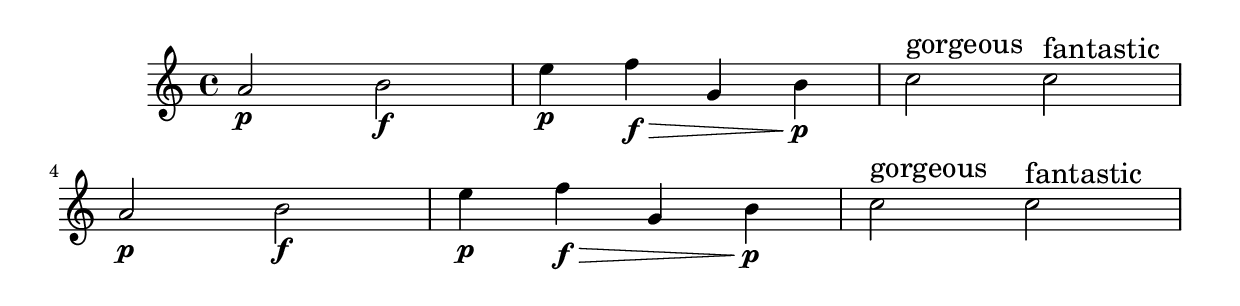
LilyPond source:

%% DO NOT EDIT this file manually; it is automatically
%% generated from LSR http://lsr.dsi.unimi.it
%% Make any changes in LSR itself, or in Documentation/snippets/new/ ,
%% and then run scripts/auxiliar/makelsr.py
%%
%% This file is in the public domain.
\version "2.14.2"

\header {
  lsrtags = "workaround, tweaks-and-overrides, spacing"

%% Translation of GIT committish: b482c3e5b56c3841a88d957e0ca12964bd3e64fa
  texidoces = "
Mediante el establecimiento de la propiedad @code{'Y-extent} a un valor
adecuado, todos los objetos @code{DynamicLineSpanner} (reguladores e
indicaciones dinámicas textuales) se pueden alinear con un punto de
referencia común, independientemente de sus dimensiones.  De esta
manera, todos los elementos estarán alineados verticalmente,
produciendo así un resultado más satisfactorio.

Se usa una idea similar para alinear las inscripciones de texto a lo
largo de su línea de base.

"
  doctitlees = "Indicaciones dinámicas y textuales alineadas verticalmente"


%% Translation of GIT committish: 0a868be38a775ecb1ef935b079000cebbc64de40
texidocde = "
Indem man die @code{'Y-extent}-Eigenschaft auf einen passenden Wert setzt,
können alle @code{DynamicLineSpanner}-Objekte (Crescendo-Klammern und
Dynamik-Texte)  (hairpins and dynamic texts) unabhängig von ihrer
wirklichen Ausdehnung an einem gemeinsamen Referenzpunkt ausgerichtet werden.
Auf diese Weise ist jedes Element vertikal ausgerichtet und der Notensatz
sieht ansprechender aus.

Die gleiche Idee wird benutzt, um Textbeschriftungen an ihrer
Grundlinie auszurichten.

"
  doctitlede = "Vertikale Ausrichtung von Dynamik und Textbeschriftung beeinflussen"

%% Translation of GIT committish: 217cd2b9de6e783f2a5c8a42be9c70a82195ad20
  texidocfr = "
Vous pourrez, en jouant sur la propriété @code{'Y-extent}, aligner les
différents objets @code{DynamicLineSpanner} (souflets ou textuels)
quelle que soit leur étendue, par rapport à un même point de référence.
Tous les éléments seront alors centrés sur une même ligne, ce qui sera
visuellement plus agréable.

C'est le même principe qui sert à aligner les indications textuelles sur
une ligne de référence.

"
  doctitlefr = "Alignement vertical des nuances indications textuelles"


  texidoc = "
By setting the @code{'Y-extent} property to a suitable value, all
@code{DynamicLineSpanner} objects (hairpins and dynamic texts) can be
aligned to a common reference point, regardless of their actual extent.
This way, every element will be vertically aligned, thus producing a
more pleasing output.

The same idea is used to align the text scripts along their baseline.

"
  doctitle = "Vertically aligned dynamics and textscripts"
} % begin verbatim


music = \relative c' {
  a'2\p b\f
  e4\p f\f\> g, b\p
  c2^\markup { \huge gorgeous } c^\markup { \huge fantastic }
}

{
  \music
  \break
  \override DynamicLineSpanner #'staff-padding = #2.0
  \override DynamicLineSpanner #'Y-extent = #'(-1.5 . 1.5)
  \override TextScript #'Y-extent = #'(-1.5 . 1.5)
  \music
}


